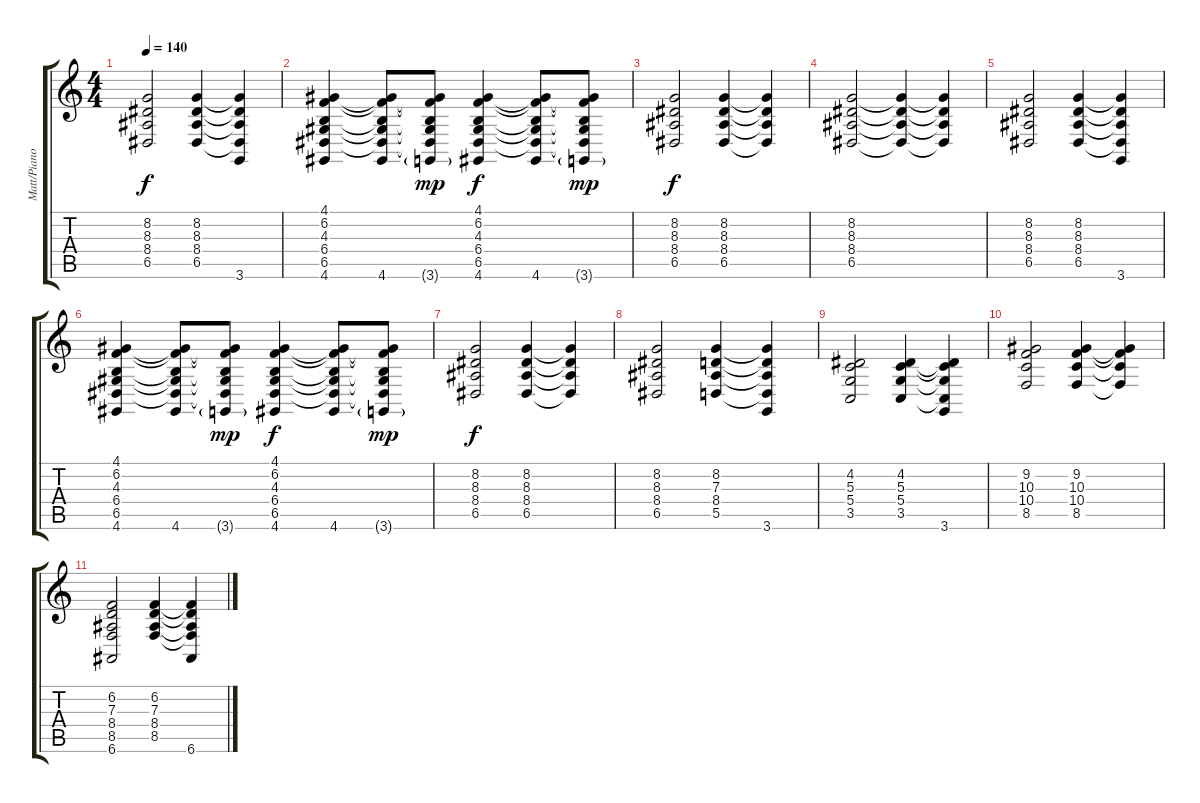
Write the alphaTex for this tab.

\track ("Matt/Piano" "Matt/Piano") {instrument acousticgrandpiano}
\staff {score tabs}
\tuning (E4 B3 G3 D3 A2 E2) {hide}
\ts (4 4)
\tempo 140
\clef g2
\ks c
(8.2 8.3 8.4 6.5).2{dy f} (8.2 8.3 8.4 6.5).4 (8.2{t} 8.3{t} 8.4{t} 6.5{t} 3.6).4 |
(4.1 6.2 4.3 6.4 6.5 4.6).4 (4.1{t} 6.2{t} 4.3{t} 6.4{t} 6.5{t} 4.6).8 (4.1{t} 6.2{t} 4.3{t} 6.4{t} 6.5{t} 3.6{g}).8{dy mp} (4.1 6.2 4.3 6.4 6.5 4.6).4{dy f} (4.1{t} 6.2{t} 4.3{t} 6.4{t} 6.5{t} 4.6).8 (4.1{t} 6.2{t} 4.3{t} 6.4{t} 6.5{t} 3.6{g}).8{dy mp} |
(8.2 8.3 8.4 6.5).2{dy f} (8.2 8.3 8.4 6.5).4 (8.2{t} 8.3{t} 8.4{t} 6.5{t}).4 |
(8.2 8.3 8.4 6.5).2 (8.2{t} 8.3{t} 8.4{t} 6.5{t}).4 (8.2{t} 8.3{t} 8.4{t} 6.5{t}).4 |
(8.2 8.3 8.4 6.5).2 (8.2 8.3 8.4 6.5).4 (8.2{t} 8.3{t} 8.4{t} 6.5{t} 3.6).4 |
(4.1 6.2 4.3 6.4 6.5 4.6).4 (4.1{t} 6.2{t} 4.3{t} 6.4{t} 6.5{t} 4.6).8 (4.1{t} 6.2{t} 4.3{t} 6.4{t} 6.5{t} 3.6{g}).8{dy mp} (4.1 6.2 4.3 6.4 6.5 4.6).4{dy f} (4.1{t} 6.2{t} 4.3{t} 6.4{t} 6.5{t} 4.6).8 (4.1{t} 6.2{t} 4.3{t} 6.4{t} 6.5{t} 3.6{g}).8{dy mp} |
(8.2 8.3 8.4 6.5).2{dy f} (8.2 8.3 8.4 6.5).4 (8.2{t} 8.3{t} 8.4{t} 6.5{t}).4 |
(8.2 8.3 8.4 6.5).2 (8.2 7.3 8.4 5.5).4 (8.2{t} 7.3{t} 8.4{t} 5.5{t} 3.6).4 |
(4.2 5.3 5.4 3.5).2 (4.2 5.3 5.4 3.5).4 (4.2{t} 5.3{t} 5.4{t} 3.5{t} 3.6).4 |
(9.2 10.3 10.4 8.5).2 (9.2 10.3 10.4 8.5).4 (9.2{t} 10.3{t} 10.4{t} 8.5{t}).4 |
(6.2 7.3 8.4 8.5 6.6).2 (6.2 7.3 8.4 8.5).4 (6.2{t} 7.3{t} 8.4{t} 8.5{t} 6.6).4
